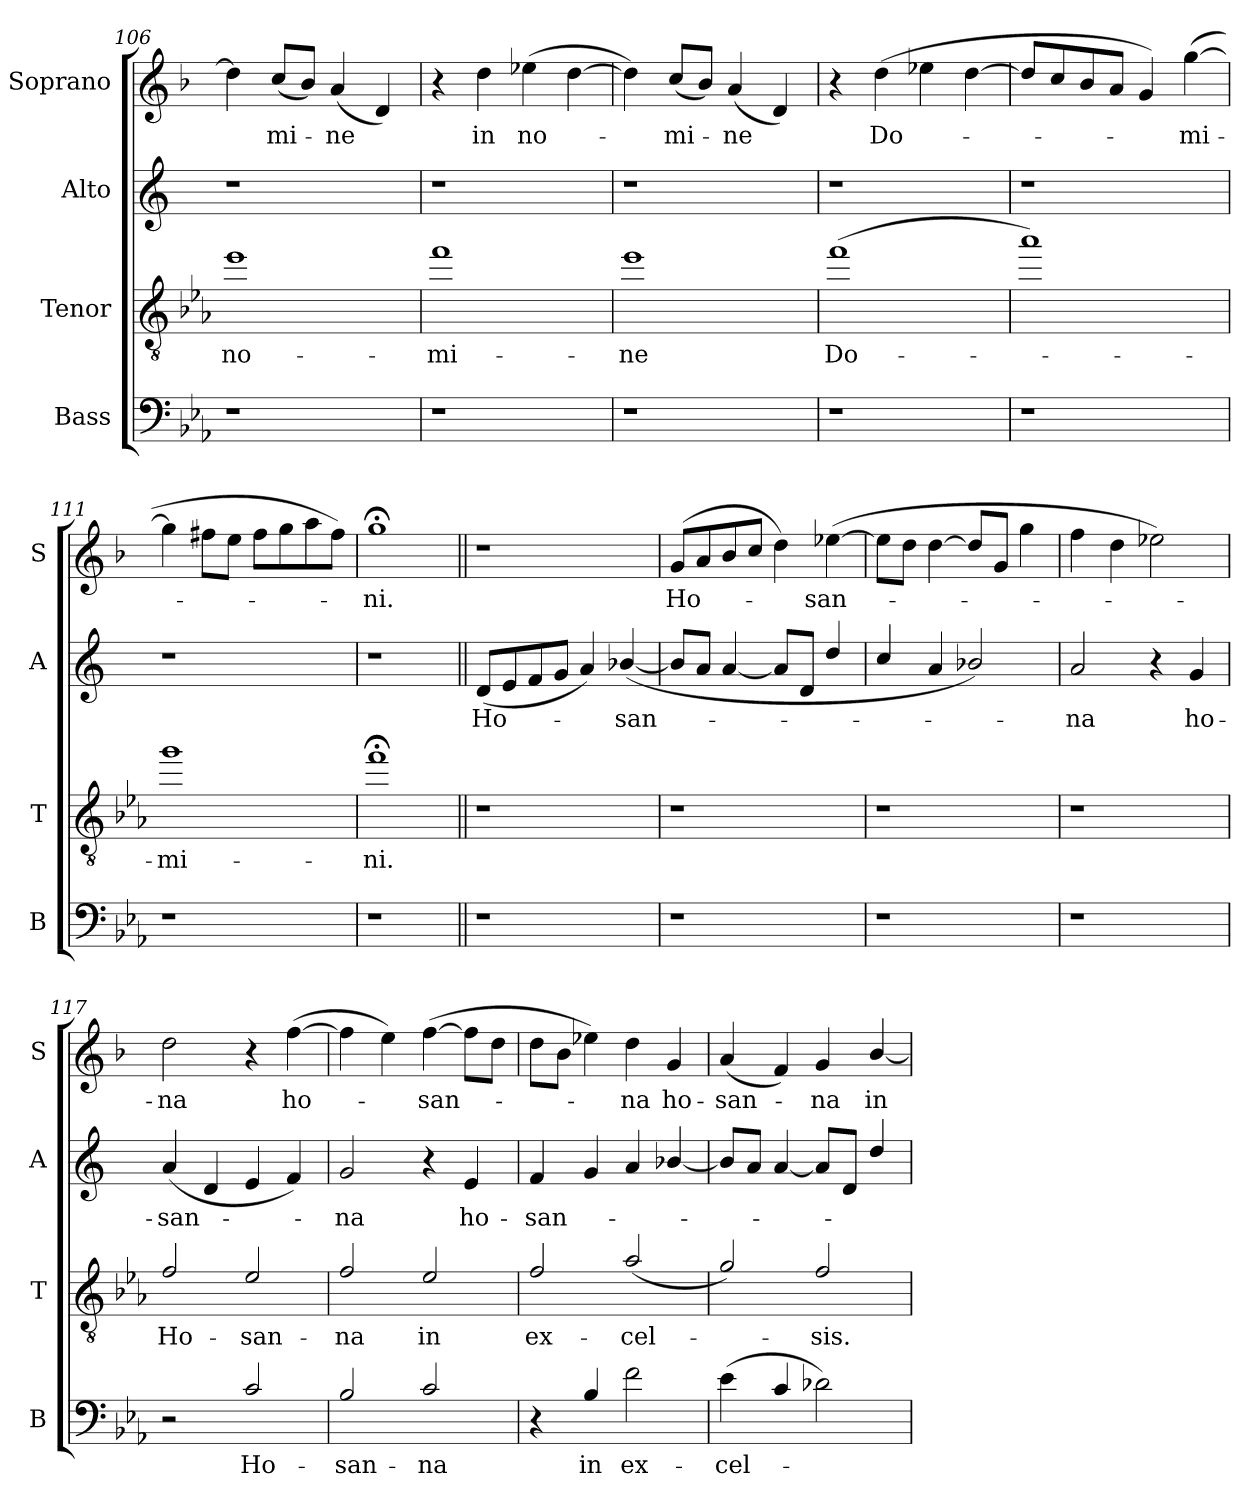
**kern	**text	**kern	**text	**kern	**text	**kern	**text
*part4	*part4	*part3	*part3	*part2	*part2	*part1	*part1
*staff4	*staff4	*staff3	*staff3	*staff2	*staff2	*staff1	*staff1
*I"Bass	*	*I"Tenor	*	*I"Alto	*	*I"Soprano	*
*I'B	*	*I'T	*	*I'A	*	*I'S	*
!!LO:PB:g=z
*clefF4	*	*clefGv2	*	*clefG2	*	*clefG2	*
*ITrd12c21	*	*ITrd8c14	*	*ITrd5c9	*	*ITrd1c2	*
*k[b-e-a-]	*	*k[b-e-a-]	*	*k[b-e-a-]	*	*k[b-e-a-]	*
*c:	*	*c:	*	*c:	*	*c:	*
=106	=106	=106	=106	=106	=106	=106	=106
!	!	!	!LO:LY:b	!	!	!	!
1r	.	1e-	no-	1r	.	4cc\]	.
!	!	!	!	!	!	!	!LO:LY:b
.	.	.	.	.	.	(<8b-/L	-mi-
.	.	.	.	.	.	8a-/J)	.
!	!	!	!	!	!	!	!LO:LY:b
.	.	.	.	.	.	(<4g/	-ne
.	.	.	.	.	.	4c/)	.
=107	=107	=107	=107	=107	=107	=107	=107
!	!	!	!LO:LY:b	!	!	!	!
1r	.	1f	-mi-	1r	.	4r	.
!	!	!	!	!	!	!	!LO:LY:b
.	.	.	.	.	.	4cc\	in
!	!	!	!	!	!	!	!LO:LY:b
.	.	.	.	.	.	(>4dd-X\	no-
.	.	.	.	.	.	[4cc\	.
=108	=108	=108	=108	=108	=108	=108	=108
!	!	!	!LO:LY:b	!	!	!	!
1r	.	1e-	-ne	1r	.	4cc\])	.
!	!	!	!	!	!	!	!LO:LY:b
.	.	.	.	.	.	(<8b-/L	-mi-
.	.	.	.	.	.	8a-/J)	.
!	!	!	!	!	!	!	!LO:LY:b
.	.	.	.	.	.	(<4g/	-ne
.	.	.	.	.	.	4c/)	.
=109	=109	=109	=109	=109	=109	=109	=109
!	!	!	!LO:LY:b	!	!	!	!
1r	.	(>1f	Do-	1r	.	4r	.
!	!	!	!	!	!	!	!LO:LY:b
.	.	.	.	.	.	(>4cc\	Do-
.	.	.	.	.	.	4dd-X\	.
.	.	.	.	.	.	[4cc\	.
=110	=110	=110	=110	=110	=110	=110	=110
1r	.	1a-)	.	1r	.	8cc/L]	.
.	.	.	.	.	.	8b-/	.
.	.	.	.	.	.	8a-/	.
.	.	.	.	.	.	8g/J	.
.	.	.	.	.	.	4f/)	.
!	!	!	!	!	!	!	!LO:LY:b
.	.	.	.	.	.	(>[4ff\	-mi-
=111	=111	=111	=111	=111	=111	=111	=111
!	!	!	!LO:LY:b	!	!	!	!
1r	.	1g	-mi-	1r	.	4ff\]	.
.	.	.	.	.	.	8een\L	.
.	.	.	.	.	.	8dd\J	.
.	.	.	.	.	.	8ee\L	.
.	.	.	.	.	.	8ff\	.
.	.	.	.	.	.	8gg\	.
.	.	.	.	.	.	8ee\J)	.
=112	=112	=112	=112	=112	=112	=112	=112
!	!	!	!LO:LY:b	!	!	!	!LO:LY:b
1r	.	1f;<	-ni.	1r	.	1ff;<	-ni.
=113||	=113||	=113||	=113||	=113||	=113||	=113||	=113||
*	*	*	*	*	*	*MM124	*
!	!	!	!	!	!LO:LY:b	!	!
1r	.	1r	.	(<8F/L	Ho-	1r	.
.	.	.	.	8G/	.	.	.
.	.	.	.	8A-/	.	.	.
.	.	.	.	8B-/J	.	.	.
.	.	.	.	4c/)	.	.	.
!	!	!	!	!	!LO:LY:b	!	!
.	.	.	.	(<[4d-X/	-san-	.	.
!!LO:LB:g=z
=114	=114	=114	=114	=114	=114	=114	=114
!	!	!	!	!	!	!	!LO:LY:b
1r	.	1r	.	8d-/L]	.	(>8f/L	Ho-
.	.	.	.	8c/J	.	8g/	.
.	.	.	.	[4c/	.	8a-/	.
.	.	.	.	.	.	8b-/J	.
.	.	.	.	8c/L]	.	4cc\)	.
.	.	.	.	8F/J	.	.	.
!	!	!	!	!	!	!	!LO:LY:b
.	.	.	.	4f/	.	(>[4dd-X\	-san-
=115	=115	=115	=115	=115	=115	=115	=115
1r	.	1r	.	4e-/	.	8dd-\L]	.
.	.	.	.	.	.	8cc\J	.
.	.	.	.	4c/	.	[4cc\	.
.	.	.	.	2d-X/)	.	8cc/L]	.
.	.	.	.	.	.	8f/J	.
.	.	.	.	.	.	4ff\	.
=116	=116	=116	=116	=116	=116	=116	=116
!	!	!	!	!	!LO:LY:b	!	!
1r	.	1r	.	2c/	-na	4ee-\	.
.	.	.	.	.	.	4cc\	.
.	.	.	.	4r	.	2dd-X\)	.
!	!	!	!	!	!LO:LY:b	!	!
.	.	.	.	4B-/	ho-	.	.
=117	=117	=117	=117	=117	=117	=117	=117
!	!	!	!LO:LY:b	!	!LO:LY:b	!	!LO:LY:b
2r	.	2F/	Ho-	(<4c/	-san-	2cc\	-na
.	.	.	.	4F/	.	.	.
!	!LO:LY:b	!	!LO:LY:b	!	!	!	!
2C/	Ho-	2E-/	-san-	4G/	.	4r	.
!	!	!	!	!	!	!	!LO:LY:b
.	.	.	.	4A-/)	.	(>[4ee-\	ho-
=118	=118	=118	=118	=118	=118	=118	=118
!	!LO:LY:b	!	!LO:LY:b	!	!LO:LY:b	!	!
2BB-/	-san-	2F/	-na	2B-/	-na	4ee-\]	.
.	.	.	.	.	.	4dd\)	.
!	!LO:LY:b	!	!LO:LY:b	!	!	!	!LO:LY:b
2C/	-na	2E-/	in	4r	.	(>[4ee-\	-san-
!	!	!	!	!	!LO:LY:b	!	!
.	.	.	.	4G/	ho-	8ee-\L]	.
.	.	.	.	.	.	8cc\J	.
=119	=119	=119	=119	=119	=119	=119	=119
!	!	!	!LO:LY:b	!	!LO:LY:b	!	!
4r	.	2F/	ex-	4A-/	-san-	8cc\L	.
.	.	.	.	.	.	8a-\J	.
!	!LO:LY:b	!	!	!	!	!	!
4BB-/	in	.	.	4B-/	.	4dd-X\)	.
!	!LO:LY:b	!	!LO:LY:b	!	!	!	!LO:LY:b
2F\	ex-	(<2A-/	-cel-	4c/	.	4cc\	-na
!	!	!	!	!	!	!	!LO:LY:b
.	.	.	.	[4d-X/	.	4f/	ho-
=120	=120	=120	=120	=120	=120	=120	=120
!	!LO:LY:b	!	!	!	!	!	!LO:LY:b
(>4E-\	-cel-	2G/)	.	8d-/L]	.	(<4g/	-san-
.	.	.	.	8c/J	.	.	.
4C/	.	.	.	[4c/	.	4e-/)	.
!	!	!	!LO:LY:b	!	!	!	!LO:LY:b
2D-X\)	.	2F/	-sis.	8c/L]	.	4f/	-na
.	.	.	.	8F/J	.	.	.
!	!	!	!	!	!	!	!LO:LY:b
.	.	.	.	4f/	.	[4a-/	in
=	=	=	=	=	=	=	=
*-	*-	*-	*-	*-	*-	*-	*-
